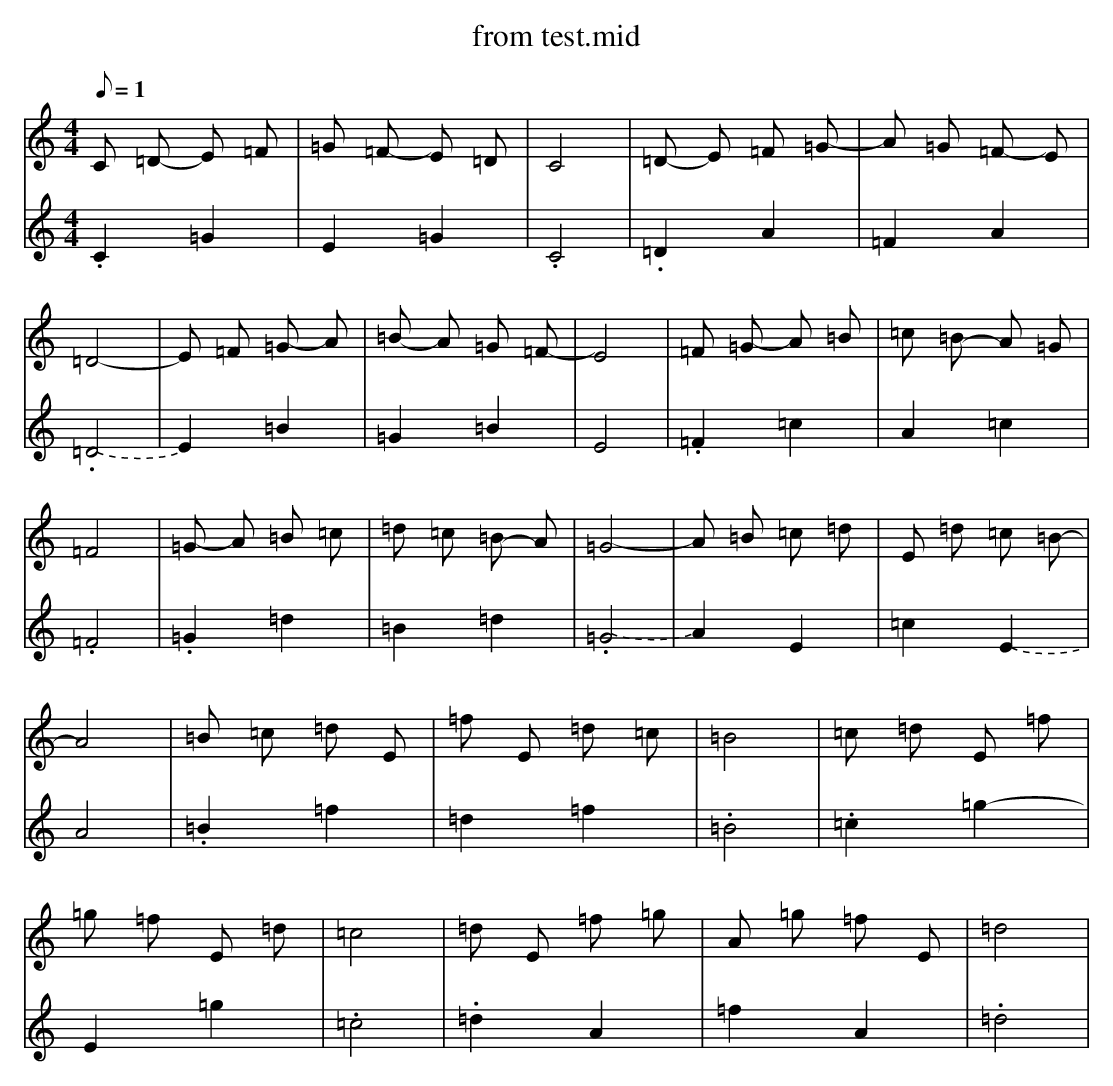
X:1
T: from test.mid
M: 4/4
L: 1
Q:1=120
K:C
V:1
C =D -E =F| =G =F -E =D| C4| =D -E =F =G| -A =G =F -E| =D4| -E =F =G -A| =B -A =G =F| -E4| =F =G -A =B| =c =B -A =G| =F4| =G -A =B =c| =d =c =B -A| =G4| -A =B =c =d| -E =d =c =B| -A4| =B =c =d -E| =f -E =d =c| =B4| =c =d -E =f| =g =f -E =d| =c4| =d -E =f =g| -A =g =f -E| =d4|
V:2
.C2 =G2| -E2 =G2| .C4| .=D2 -A2| =F2 -A2| .=D4| .-E2 =B2| =G2 =B2| .-E4| .=F2 =c2| -A2 =c2| .=F4| .=G2 =d2| =B2 =d2| .=G4| .-A2 -E2| =c2 -E2| .-A4| .=B2 =f2| =d2 =f2| .=B4| .=c2 =g2| -E2 =g2| .=c4| .=d2 -A2| =f2 -A2| .=d4|
